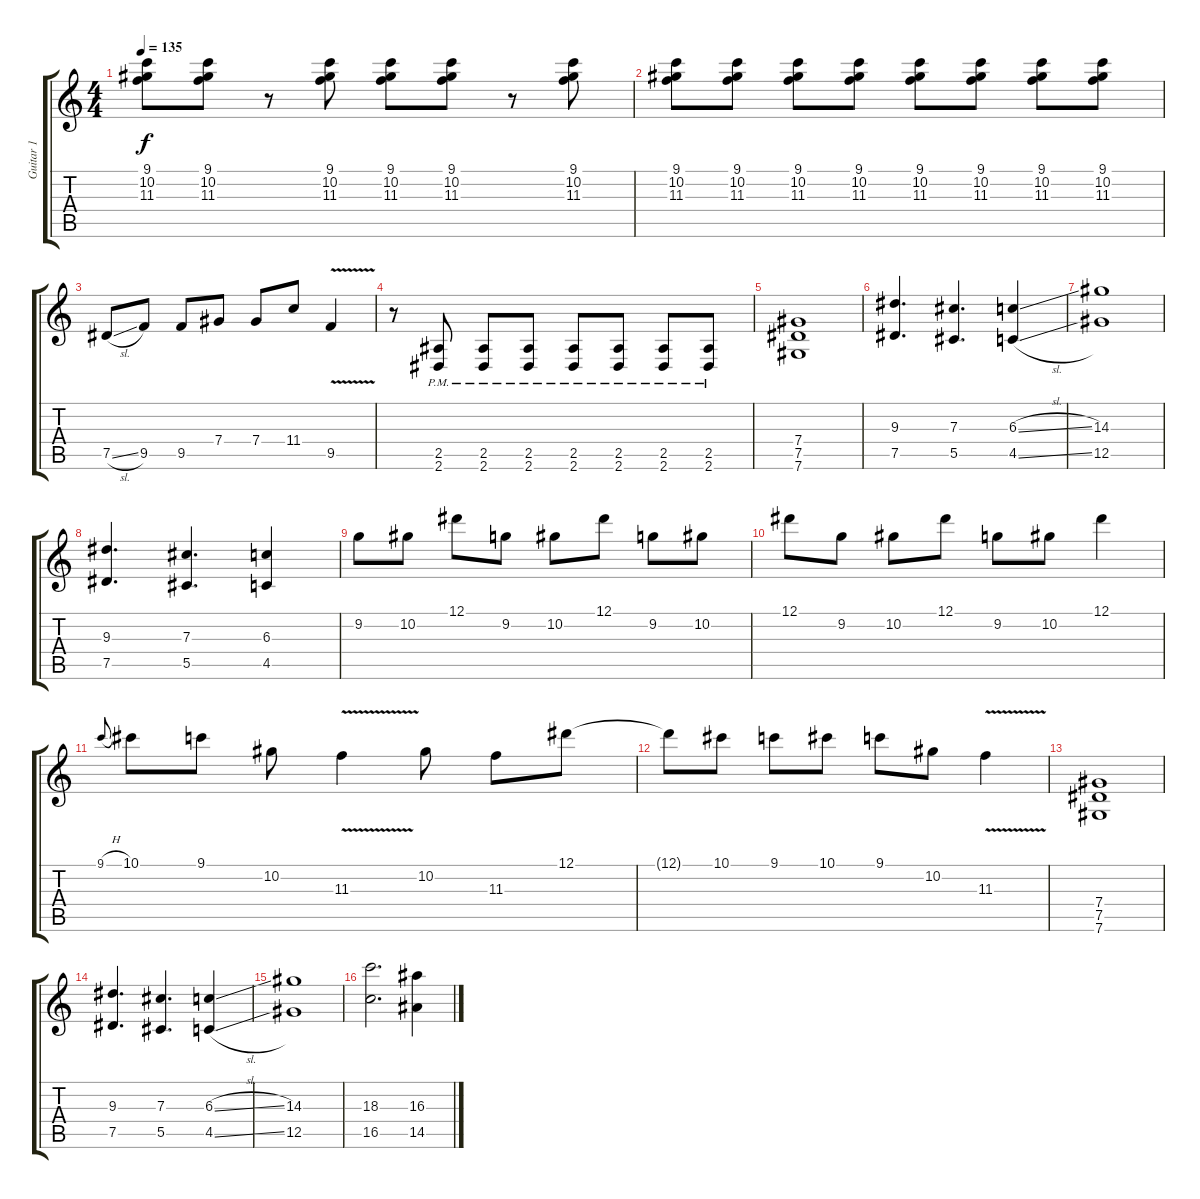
\track ("Guitar 1" "Guitar 1") {instrument overdrivenguitar}
\staff {score tabs}
\tuning (Eb4 Bb3 Gb3 Db3 Ab2 Db2) {hide}
\ts (4 4)
\tempo 135
\clef g2
\ks c
(9.1 10.2 11.3).8{dy f} (9.1 10.2 11.3).8 r.8 (9.1 10.2 11.3).8 (9.1 10.2 11.3).8 (9.1 10.2 11.3).8 r.8 (9.1 10.2 11.3).8 |
(9.1 10.2 11.3).8 (9.1 10.2 11.3).8 (9.1 10.2 11.3).8 (9.1 10.2 11.3).8 (9.1 10.2 11.3).8 (9.1 10.2 11.3).8 (9.1 10.2 11.3).8 (9.1 10.2 11.3).8 |
7.5{sl}.8 9.5.8 9.5.8 7.4.8 7.4.8 11.4.8 9.5{v}.4 |
r.8 (2.5{pm} 2.6{pm}).8 (2.5{pm} 2.6{pm}).8 (2.5{pm} 2.6{pm}).8 (2.5{pm} 2.6{pm}).8 (2.5{pm} 2.6{pm}).8 (2.5{pm} 2.6{pm}).8 (2.5{pm} 2.6{pm}).8 |
(7.4 7.5 7.6).1 |
(9.3 7.5).4{d} (7.3 5.5).4{d} (6.3{sl} 4.5{sl}).4 |
(14.3 12.5).1 |
(9.3 7.5).4{d} (7.3 5.5).4{d} (6.3 4.5).4 |
9.2.8 10.2.8 12.1.8 9.2.8 10.2.8 12.1.8 9.2.8 10.2.8 |
12.1.8 9.2.8 10.2.8 12.1.8 9.2.8 10.2.8 12.1.4 |
9.1{h}.8{gr onbeat} 10.1.8 9.1.8 10.2.8 11.3{v}.4 10.2.8 11.3.8 12.1.8 |
12.1{t}.8 10.1.8 9.1.8 10.1.8 9.1.8 10.2.8 11.3{v}.4 |
(7.4 7.5 7.6).1 |
(9.3 7.5).4{d} (7.3 5.5).4{d} (6.3{sl} 4.5{sl}).4 |
(14.3 12.5).1 |
(18.3 16.5).2{d} (16.3 14.5).4
